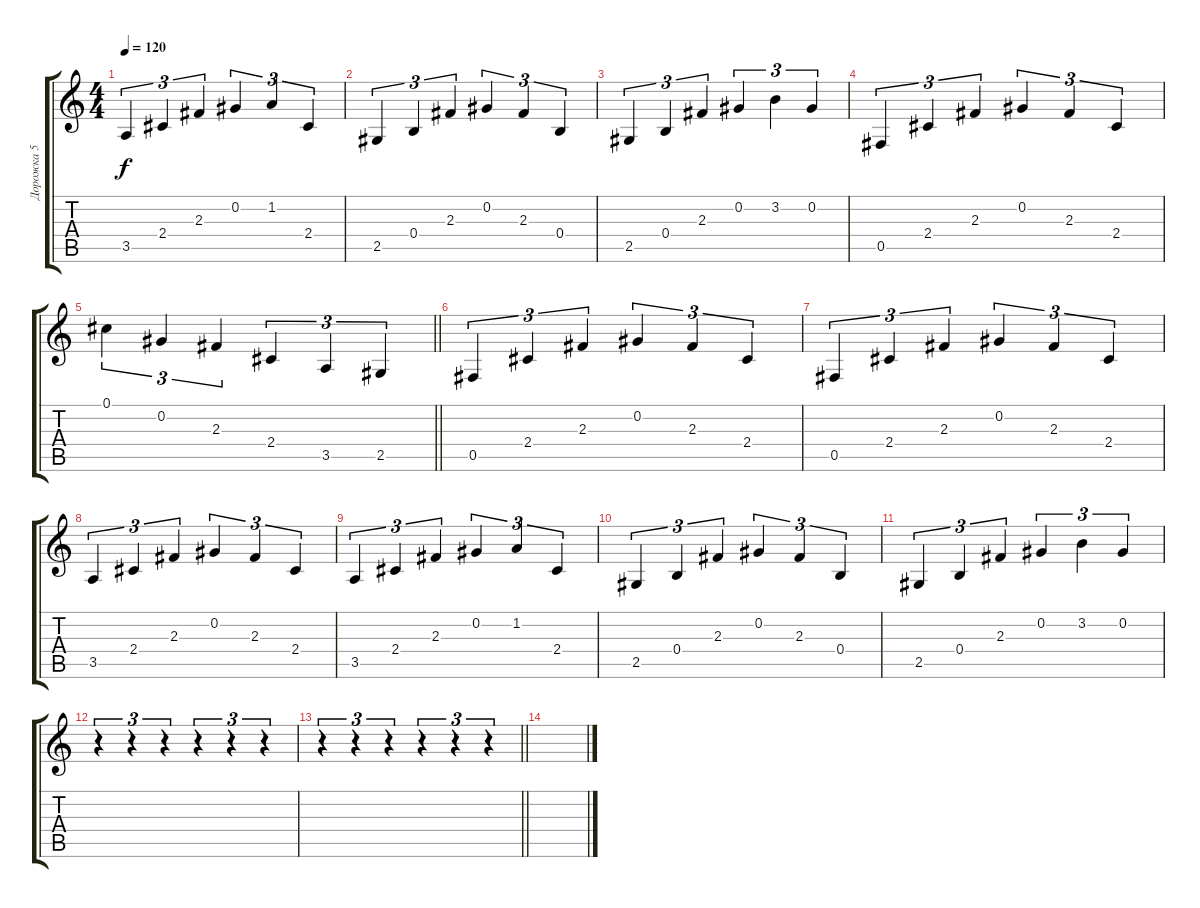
\track ("Дорожка 5" "Дорожка 5") {instrument acousticguitarsteel}
\staff {score tabs}
\tuning (Db4 Ab3 E3 B2 Gb2 B1) {hide}
\ts (4 4)
\tempo 120
\clef g2
\ks c
3.5.4{tu (3 2) dy f} 2.4.4{tu (3 2)} 2.3.4{tu (3 2)} 0.2.4{tu (3 2)} 1.2.4{tu (3 2)} 2.4.4{tu (3 2)} |
2.5.4{tu (3 2)} 0.4.4{tu (3 2)} 2.3.4{tu (3 2)} 0.2.4{tu (3 2)} 2.3.4{tu (3 2)} 0.4.4{tu (3 2)} |
2.5.4{tu (3 2)} 0.4.4{tu (3 2)} 2.3.4{tu (3 2)} 0.2.4{tu (3 2)} 3.2.4{tu (3 2)} 0.2.4{tu (3 2)} |
0.5.4{tu (3 2)} 2.4.4{tu (3 2)} 2.3.4{tu (3 2)} 0.2.4{tu (3 2)} 2.3.4{tu (3 2)} 2.4.4{tu (3 2)} |
\barLineRight lightlight
0.1.4{tu (3 2)} 0.2.4{tu (3 2)} 2.3.4{tu (3 2)} 2.4.4{tu (3 2)} 3.5.4{tu (3 2)} 2.5.4{tu (3 2)} |
\section ("" " ")
0.5.4{tu (3 2)} 2.4.4{tu (3 2)} 2.3.4{tu (3 2)} 0.2.4{tu (3 2)} 2.3.4{tu (3 2)} 2.4.4{tu (3 2)} |
0.5.4{tu (3 2)} 2.4.4{tu (3 2)} 2.3.4{tu (3 2)} 0.2.4{tu (3 2)} 2.3.4{tu (3 2)} 2.4.4{tu (3 2)} |
3.5.4{tu (3 2)} 2.4.4{tu (3 2)} 2.3.4{tu (3 2)} 0.2.4{tu (3 2)} 2.3.4{tu (3 2)} 2.4.4{tu (3 2)} |
3.5.4{tu (3 2)} 2.4.4{tu (3 2)} 2.3.4{tu (3 2)} 0.2.4{tu (3 2)} 1.2.4{tu (3 2)} 2.4.4{tu (3 2)} |
2.5.4{tu (3 2)} 0.4.4{tu (3 2)} 2.3.4{tu (3 2)} 0.2.4{tu (3 2)} 2.3.4{tu (3 2)} 0.4.4{tu (3 2)} |
2.5.4{tu (3 2)} 0.4.4{tu (3 2)} 2.3.4{tu (3 2)} 0.2.4{tu (3 2)} 3.2.4{tu (3 2)} 0.2.4{tu (3 2)} |
r.4{tu (3 2)} r.4{tu (3 2)} r.4{tu (3 2)} r.4{tu (3 2)} r.4{tu (3 2)} r.4{tu (3 2)} |
\barLineRight lightlight
r.4{tu (3 2)} r.4{tu (3 2)} r.4{tu (3 2)} r.4{tu (3 2)} r.4{tu (3 2)} r.4{tu (3 2)} |
\section ("" " ")
